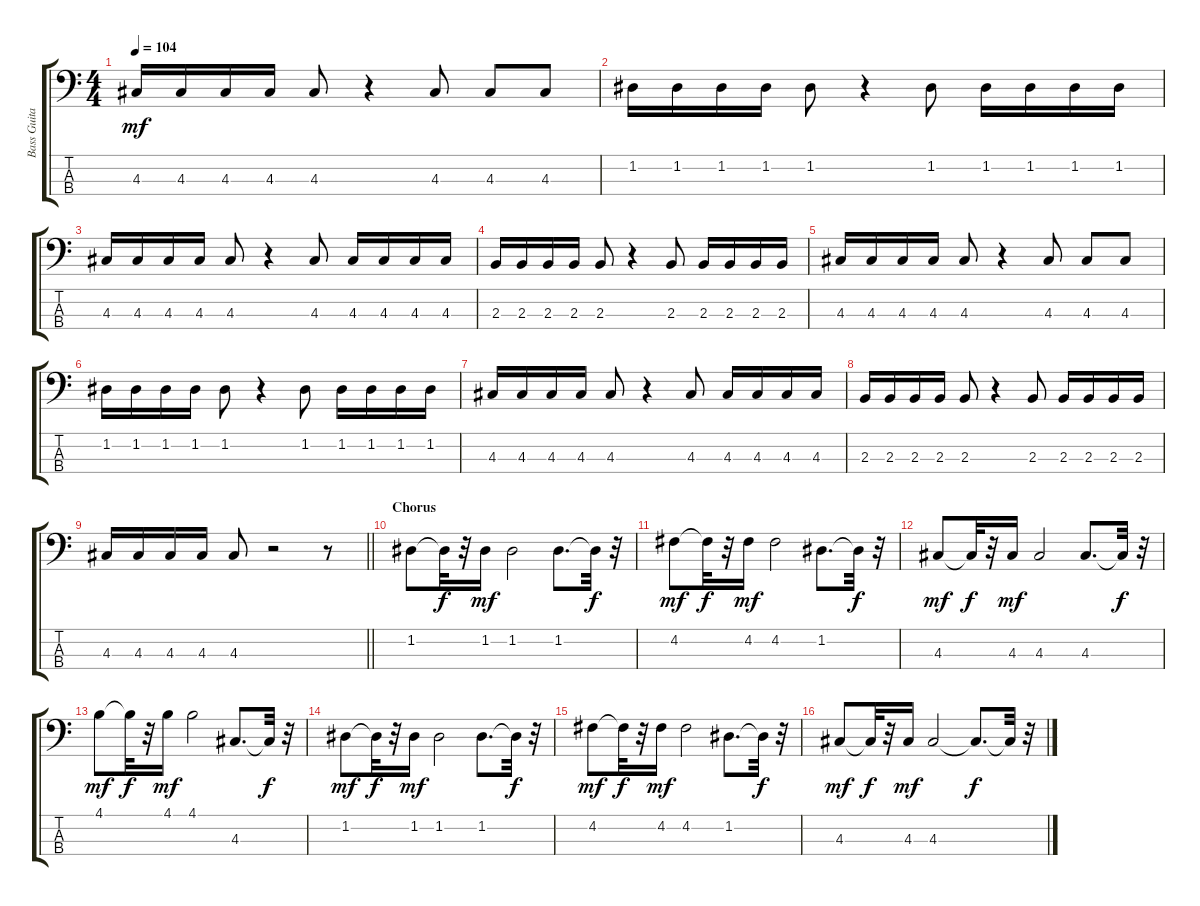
\track ("Bass Guitar - Pheonix" "Bass Guita") {instrument electricbassfinger}
\staff {score tabs}
\tuning (G2 D2 A1 E1) {hide}
\ts (4 4)
\tempo 104
\clef f4
\ks c
4.3.16{dy mf} 4.3.16 4.3.16 4.3.16 4.3.8 r.4 4.3.8 4.3.8 4.3.8 |
1.2.16 1.2.16 1.2.16 1.2.16 1.2.8 r.4 1.2.8 1.2.16 1.2.16 1.2.16 1.2.16 |
4.3.16 4.3.16 4.3.16 4.3.16 4.3.8 r.4 4.3.8 4.3.16 4.3.16 4.3.16 4.3.16 |
2.3.16 2.3.16 2.3.16 2.3.16 2.3.8 r.4 2.3.8 2.3.16 2.3.16 2.3.16 2.3.16 |
4.3.16 4.3.16 4.3.16 4.3.16 4.3.8 r.4 4.3.8 4.3.8 4.3.8 |
1.2.16 1.2.16 1.2.16 1.2.16 1.2.8 r.4 1.2.8 1.2.16 1.2.16 1.2.16 1.2.16 |
4.3.16 4.3.16 4.3.16 4.3.16 4.3.8 r.4 4.3.8 4.3.16 4.3.16 4.3.16 4.3.16 |
2.3.16 2.3.16 2.3.16 2.3.16 2.3.8 r.4 2.3.8 2.3.16 2.3.16 2.3.16 2.3.16 |
\barLineRight lightlight
4.3.16 4.3.16 4.3.16 4.3.16 4.3.8 r.2 r.8 |
\section ("" "Chorus")
1.2.8 1.2{t}.32{dy f} r.32 1.2.16{dy mf} 1.2.2 1.2.8{d} 1.2{t}.32{dy f} r.32 |
4.2.8{dy mf} 4.2{t}.32{dy f} r.32 4.2.16{dy mf} 4.2.2 1.2.8{d} 1.2{t}.32{dy f} r.32 |
4.3.8{dy mf} 4.3{t}.32{dy f} r.32 4.3.16{dy mf} 4.3.2 4.3.8{d} 4.3{t}.32{dy f} r.32 |
4.1.8{dy mf} 4.1{t}.32{dy f} r.32 4.1.16{dy mf} 4.1.2 4.3.8{d} 4.3{t}.32{dy f} r.32 |
1.2.8{dy mf} 1.2{t}.32{dy f} r.32 1.2.16{dy mf} 1.2.2 1.2.8{d} 1.2{t}.32{dy f} r.32 |
4.2.8{dy mf} 4.2{t}.32{dy f} r.32 4.2.16{dy mf} 4.2.2 1.2.8{d} 1.2{t}.32{dy f} r.32 |
4.3.8{dy mf} 4.3{t}.32{dy f} r.32 4.3.16{dy mf} 4.3.2 4.3{t}.8{d dy f} 4.3{t}.32 r.32
